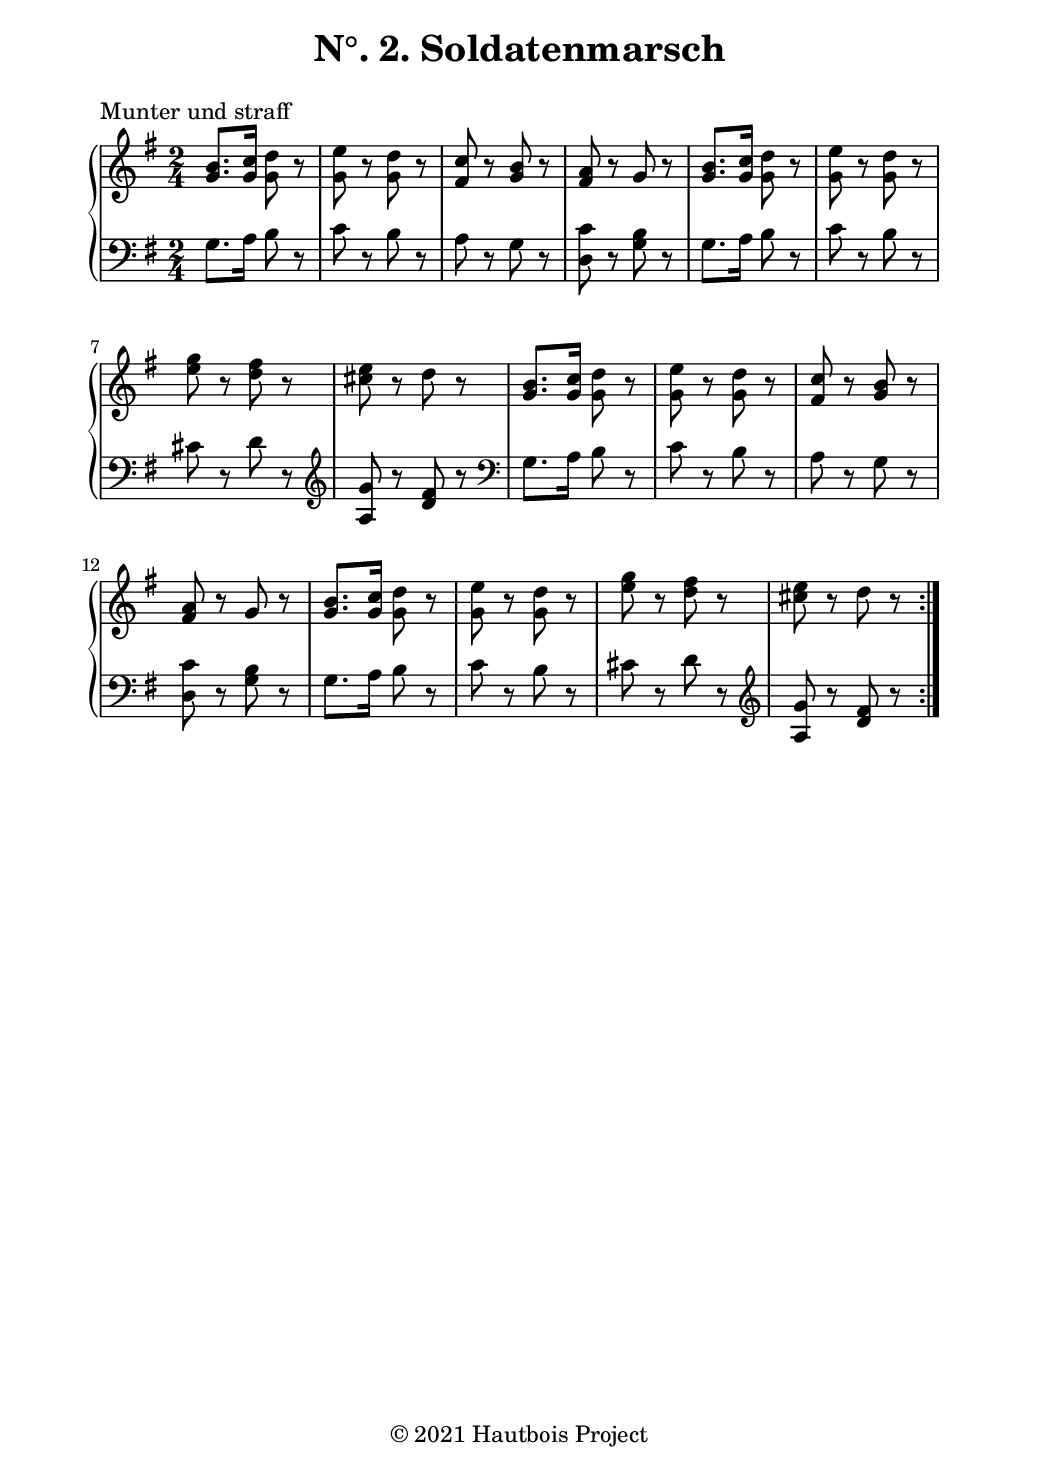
\version "2.23.5"
%% Generated by lilypond-book
%% Options: [exampleindent=10.16\mm,indent=0\mm,line-width=14.5\cm,noragged-right,papersize=a5,quote]
%\include "lilypond-book-preamble.ly"
\include "italiano.ly"

%****************************************************************
% Start cut-&-pastable-section

%****************************************************************

\paper {
  % Set paper
  #(set-paper-size "b5")
  indent = 0\mm
  line-width = 14.6\cm
  ragged-right = ##f
  line-width = #(- line-width (* mm 3.000000) (* mm 1))
}

\layout {
  
}

%*****************************************
%  Set Header
%*****************************************
\header {
  title = "N°. 2. Soldatenmarsch"
  subtitle = " "
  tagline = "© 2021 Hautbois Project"
}

%*****************************************
% Start Voice
% Write the voices here
%*****************************************
MyMeter = \time 2/4
%MyTempo = \tempo "Allegro" 4. = 76
MyKey = \key sol \major
PieceName = "Munter und straff"

VoiceI = \relative {
  %bar 1-4
  <sol' si>8. <sol do>16 <sol re'>8 r 
  <sol mi'>8 r <sol re'> r
  <fad do'> r <sol si> r
  <fad la> r sol r
  
  %bar 5-8
  <sol si>8. <sol do>16 <sol re'>8 r
  <sol mi'>8 r <sol re'> r
  <mi' sol> r <re fad> r
  <dod mi> r <re> r

  %bar 9-12
  <sol, si>8. <sol do>16 <sol re'>8 r 
  <sol mi'>8 r <sol re'> r
  <fad do'> r <sol si> r
  <fad la> r sol r
  
  %bar 13-16
  <sol si>8. <sol do>16 <sol re'>8 r
  <sol mi'>8 r <sol re'> r
  <mi' sol> r <re fad> r
  <dod mi> r <re> r

  \bar ":|."

}


BassoI = \relative {
  %bar 1-4
  sol8. la16 si8 r
  do r si r
  la r sol r 
  <re  do'> r <sol si> r
  
  %bar 5-8
  sol8. la16 si8 r
  do r si r
  dod r re r 
  \clef "treble" <la sol'> r <re fad> r 

  %bar 9-12
  \clef "bass"
  sol,8. la16 si8 r
  do r si r
  la r sol r 
  <re  do'> r <sol si> r
  
  %bar 13-16
  sol8. la16 si8 r
  do r si r
  dod r re r 
  \clef "treble" <la sol'> r <re fad> r 
}


%*****************************************
%  Start Score
%*****************************************

%\markup { \vspace #1 }
\score {
  \header {
    piece = \PieceName
  }
  \new PianoStaff <<
    \new Staff { 
      \clef "treble" 
      %\MyTempo
      \MyKey
      \MyMeter
        \VoiceI
    }
    \new Staff { 
      \clef "bass"
      %\MyTempo
      \MyKey
      \MyMeter
        \BassoI
    }
  >>
}
